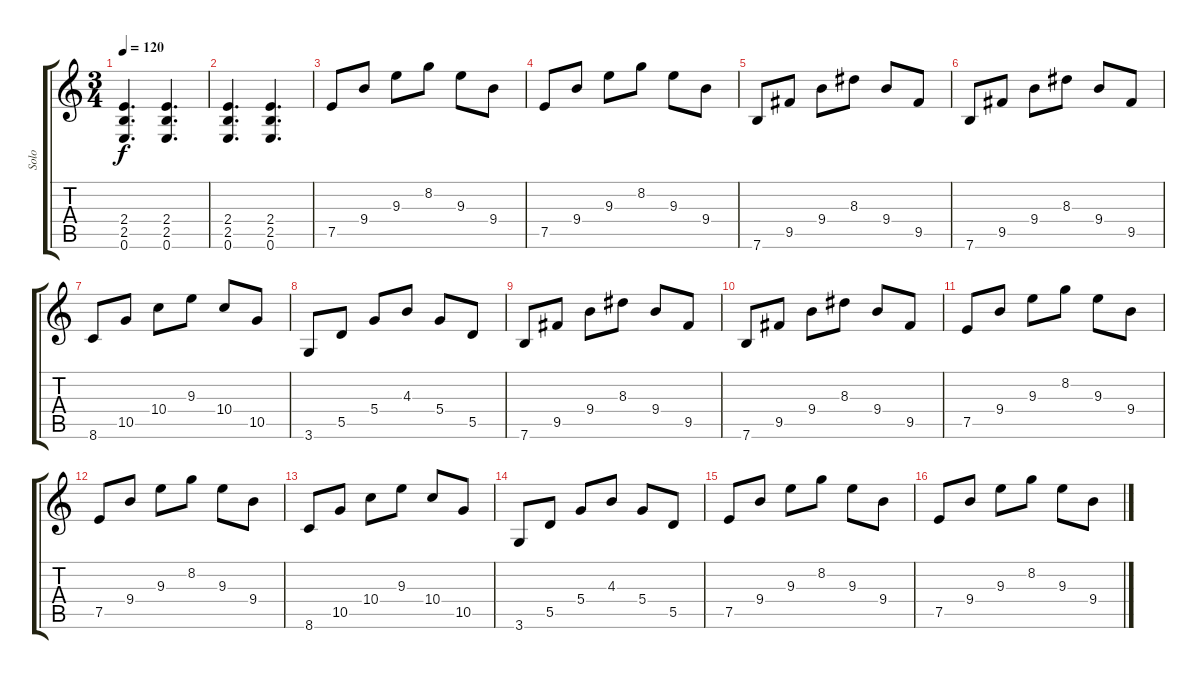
\track ("Solo" "Solo") {instrument acousticguitarsteel}
\staff {score tabs}
\tuning (E4 B3 G3 D3 A2 E2) {hide}
\ts (3 4)
\tempo 120
\clef g2
\ks c
(2.4 2.5 0.6).4{d dy f} (2.4 2.5 0.6).4{d} |
(2.4 2.5 0.6).4{d} (2.4 2.5 0.6).4{d} |
7.5.8{balance 0 instrument electricguitarclean} 9.4.8 9.3.8 8.2.8 9.3.8 9.4.8 |
7.5.8 9.4.8 9.3.8 8.2.8 9.3.8 9.4.8 |
7.6.8 9.5.8 9.4.8 8.3.8 9.4.8 9.5.8 |
7.6.8 9.5.8 9.4.8 8.3.8 9.4.8 9.5.8 |
8.6.8 10.5.8 10.4.8 9.3.8 10.4.8 10.5.8 |
3.6.8 5.5.8 5.4.8 4.3.8 5.4.8 5.5.8 |
7.6.8 9.5.8 9.4.8 8.3.8 9.4.8 9.5.8 |
7.6.8 9.5.8 9.4.8 8.3.8 9.4.8 9.5.8 |
7.5.8 9.4.8 9.3.8 8.2.8 9.3.8 9.4.8 |
7.5.8 9.4.8 9.3.8 8.2.8 9.3.8 9.4.8 |
8.6.8 10.5.8 10.4.8 9.3.8 10.4.8 10.5.8 |
3.6.8 5.5.8 5.4.8 4.3.8 5.4.8 5.5.8 |
7.5.8 9.4.8 9.3.8 8.2.8 9.3.8 9.4.8 |
7.5.8 9.4.8 9.3.8 8.2.8 9.3.8 9.4.8
